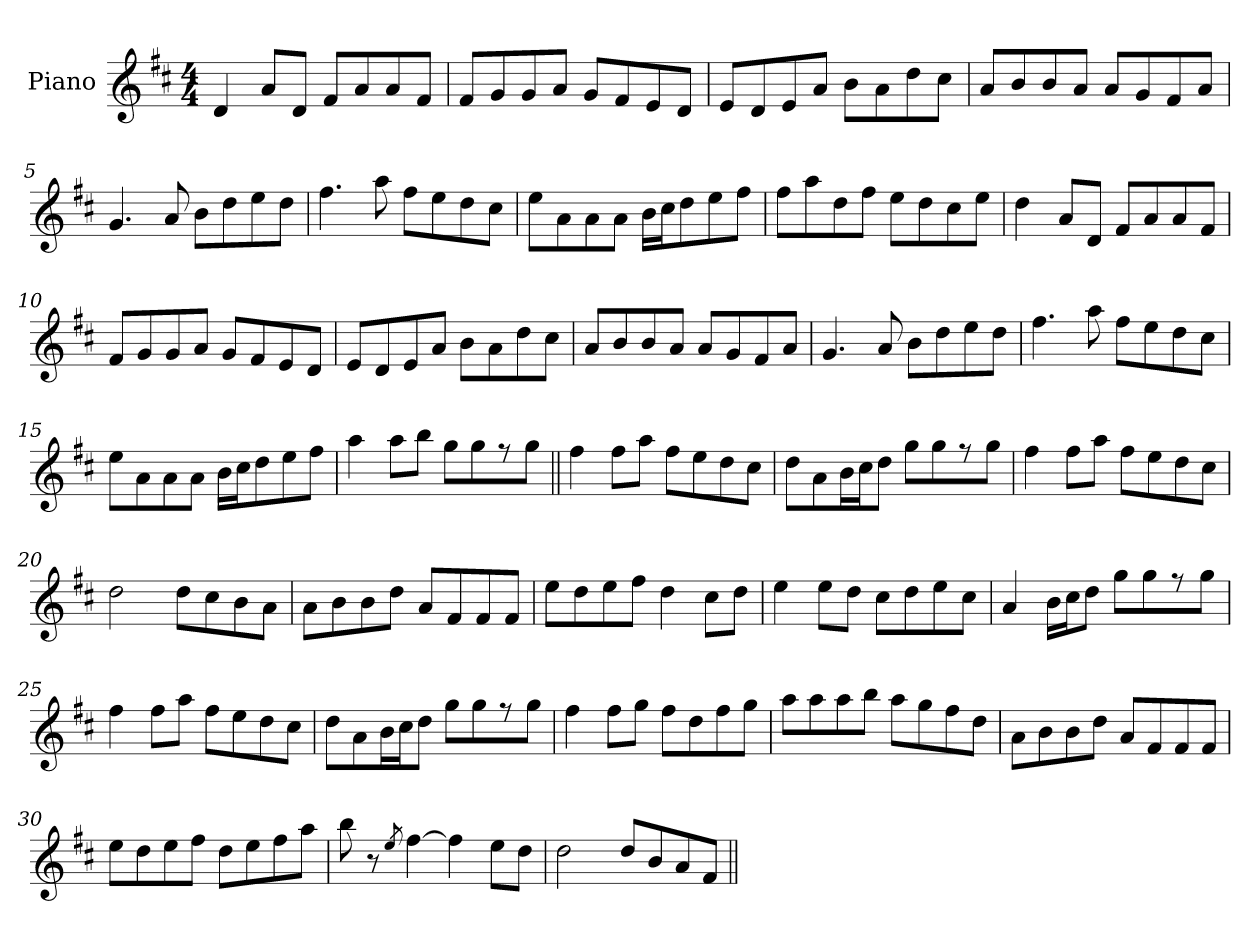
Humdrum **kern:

**kern
*part1
*staff1
*I"Piano
*I'Pno
*clefG2
*k[f#c#]
*D:
*M4/4
=1
4d/
8a/L
8d/J
8f#/L
8a/
8a/
8f#/J
=2
8f#/L
8g/
8g/
8a/J
8g/L
8f#/
8e/
8d/J
=3
8e/L
8d/
8e/
8a/J
8b\L
8a\
8dd\
8cc#\J
=4
8a/L
8b/
8b/
8a/J
8a/L
8g/
8f#/
8a/J
=5
4.g/
8a/
8b\L
8dd\
8ee\
8dd\J
=6
4.ff#\
8aa\
8ff#\L
8ee\
8dd\
8cc#\J
=7
8ee\L
8a\
8a\
8a\J
16b\LL
16cc#\J
8dd\
8ee\
8ff#\J
=8
8ff#\L
8aa\
8dd\
8ff#\J
8ee\L
8dd\
8cc#\
8ee\J
=9
4dd\
8a/L
8d/J
8f#/L
8a/
8a/
8f#/J
=10
8f#/L
8g/
8g/
8a/J
8g/L
8f#/
8e/
8d/J
=11
8e/L
8d/
8e/
8a/J
8b\L
8a\
8dd\
8cc#\J
=12
8a/L
8b/
8b/
8a/J
8a/L
8g/
8f#/
8a/J
=13
4.g/
8a/
8b\L
8dd\
8ee\
8dd\J
=14
4.ff#\
8aa\
8ff#\L
8ee\
8dd\
8cc#\J
=15
8ee\L
8a\
8a\
8a\J
16b\LL
16cc#\J
8dd\
8ee\
8ff#\J
=16
4aa\
8aa\L
8bb\J
8gg\L
8gg\
8r
8gg\J
=17||
4ff#\
8ff#\L
8aa\J
8ff#\L
8ee\
8dd\
8cc#\J
=18
8dd\L
8a\
16b\L
16cc#\J
8dd\J
8gg\L
8gg\
8r
8gg\J
=19
4ff#\
8ff#\L
8aa\J
8ff#\L
8ee\
8dd\
8cc#\J
=20
2dd\
8dd\L
8cc#\
8b\
8a\J
=21
8a\L
8b\
8b\
8dd\J
8a/L
8f#/
8f#/
8f#/J
=22
8ee\L
8dd\
8ee\
8ff#\J
4dd\
8cc#\L
8dd\J
=23
4ee\
8ee\L
8dd\J
8cc#\L
8dd\
8ee\
8cc#\J
=24
4a/
16b\LL
16cc#\J
8dd\J
8gg\L
8gg\
8r
8gg\J
=25
4ff#\
8ff#\L
8aa\J
8ff#\L
8ee\
8dd\
8cc#\J
=26
8dd\L
8a\
16b\L
16cc#\J
8dd\J
8gg\L
8gg\
8r
8gg\J
=27
4ff#\
8ff#\L
8gg\J
8ff#\L
8dd\
8ff#\
8gg\J
=28
8aa\L
8aa\
8aa\
8bb\J
8aa\L
8gg\
8ff#\
8dd\J
=29
8a\L
8b\
8b\
8dd\J
8a/L
8f#/
8f#/
8f#/J
=30
8ee\L
8dd\
8ee\
8ff#\J
8dd\L
8ee\
8ff#\
8aa\J
=31
8bb\
8r
8qee/
[4ff#\
4ff#\]
8ee\L
8dd\J
=32
2dd\
8dd/L
8b/
8a/
8f#/J
=||
*-
